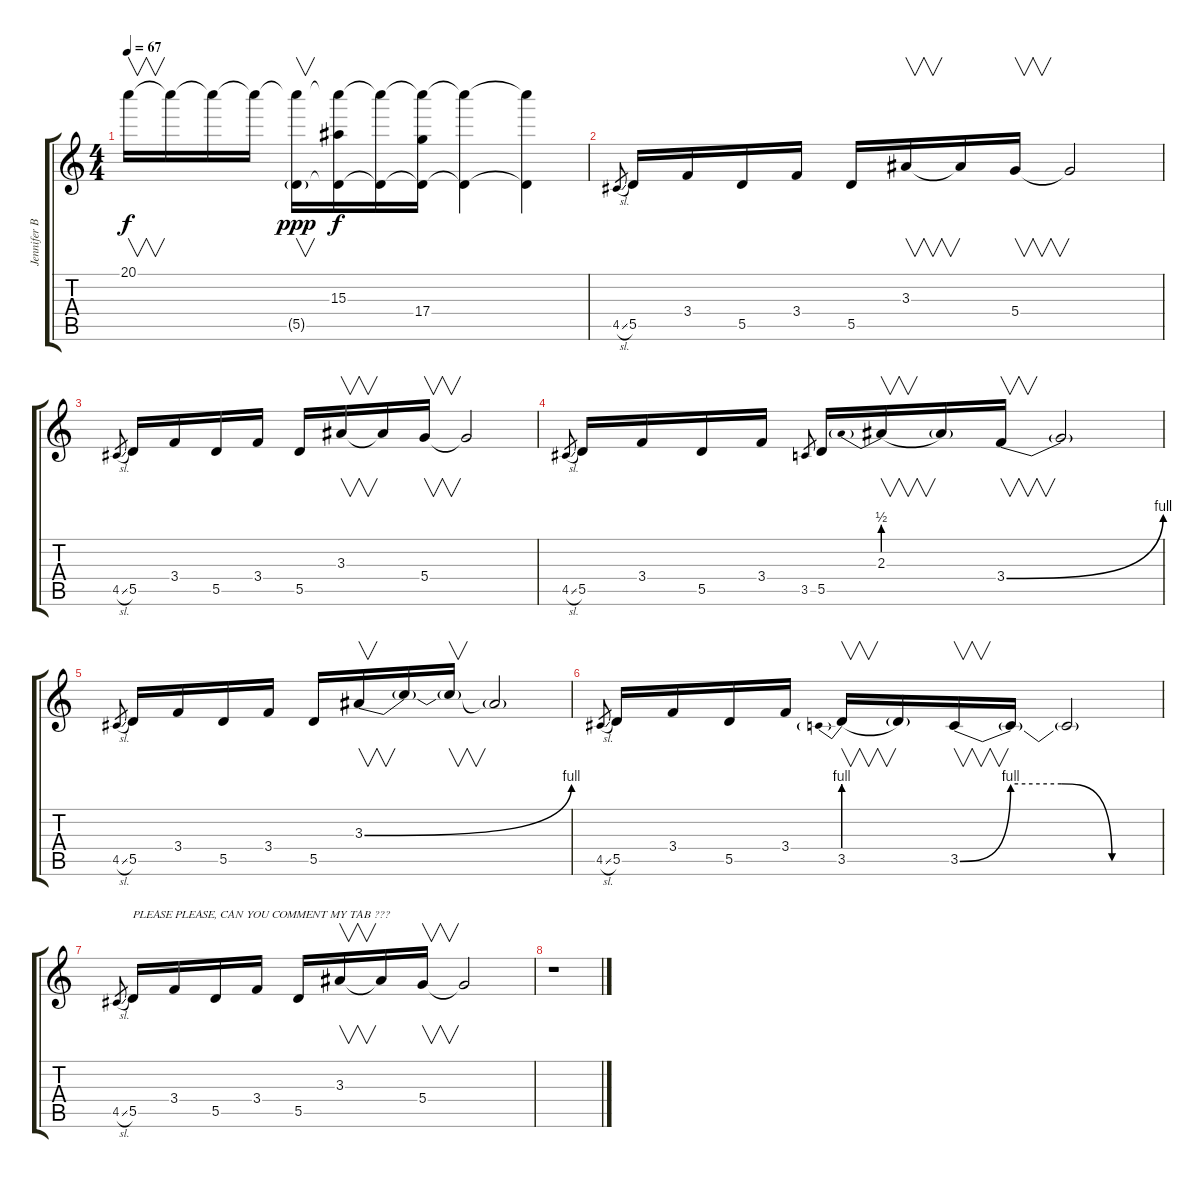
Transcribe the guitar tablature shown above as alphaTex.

\track ("Jennifer Batten" "Jennifer B") {instrument distortionguitar}
\staff {score tabs}
\tuning (E4 B3 G3 D3 A2 E2) {hide}
\ts (4 4)
\tempo 67
\clef g2
\ks c
20.1{t}.16{v dy f} 20.1{t}.16 20.1{t}.16 20.1{t}.16 (20.1{t} 5.5{g}).16{v dy ppp} (20.1{t} 15.3{t} 5.5{t}).16{dy f} (20.1{t} 5.5{t}).16 (20.1{t} 17.4{t} 5.5{t}).16 (20.1{t} 5.5{t}).4 (20.1{t} 5.5{t}).4 |
4.5{sl}.8{gr} 5.5.16 3.4.16 5.5.16 3.4.16 5.5.16 3.3.16{v} 3.3{t}.16 5.4.16{v} 5.4{t}.2 |
4.5{sl}.8{gr} 5.5.16 3.4.16 5.5.16 3.4.16 5.5.16 3.3.16{v} 3.3{t}.16 5.4.16{v} 5.4{t}.2 |
4.5{sl}.8{gr} 5.5.16{volume 14} 3.4.16 5.5.16 3.4.16 3.5.8{gr} 5.5.16 2.3{be (prebend 0 2 60 2)}.16{v} 2.3{t}.16 3.4{be (bend 0 0 60 4)}.16{v} 3.4{t}.2 |
4.5{sl}.8{gr} 5.5.16{volume 13} 3.4.16 5.5.16 3.4.16 5.5.16 3.3{be (bend 0 0 60 4)}.16{v} 3.3{t}.16 3.3{t}.16{v} 3.3{t}.2 |
4.5{sl}.8{gr} 5.5.16{volume 10} 3.4.16 5.5.16 3.4.16 3.5{be (prebend 0 4 60 4)}.16{v} 3.5{t}.16 3.5{be (custom 0 0 15 4 30 4 45 0 60 0)}.16{v} 3.5{t}.16 3.5{t}.2 |
4.5{sl}.8{gr} 5.5.16{txt "PLEASE PLEASE, CAN YOU COMMENT MY TAB ???" volume 7} 3.4.16 5.5.16 3.4.16 5.5.16 3.3.16{v} 3.3{t}.16 5.4.16{v} 5.4{t}.2 |
r.1
